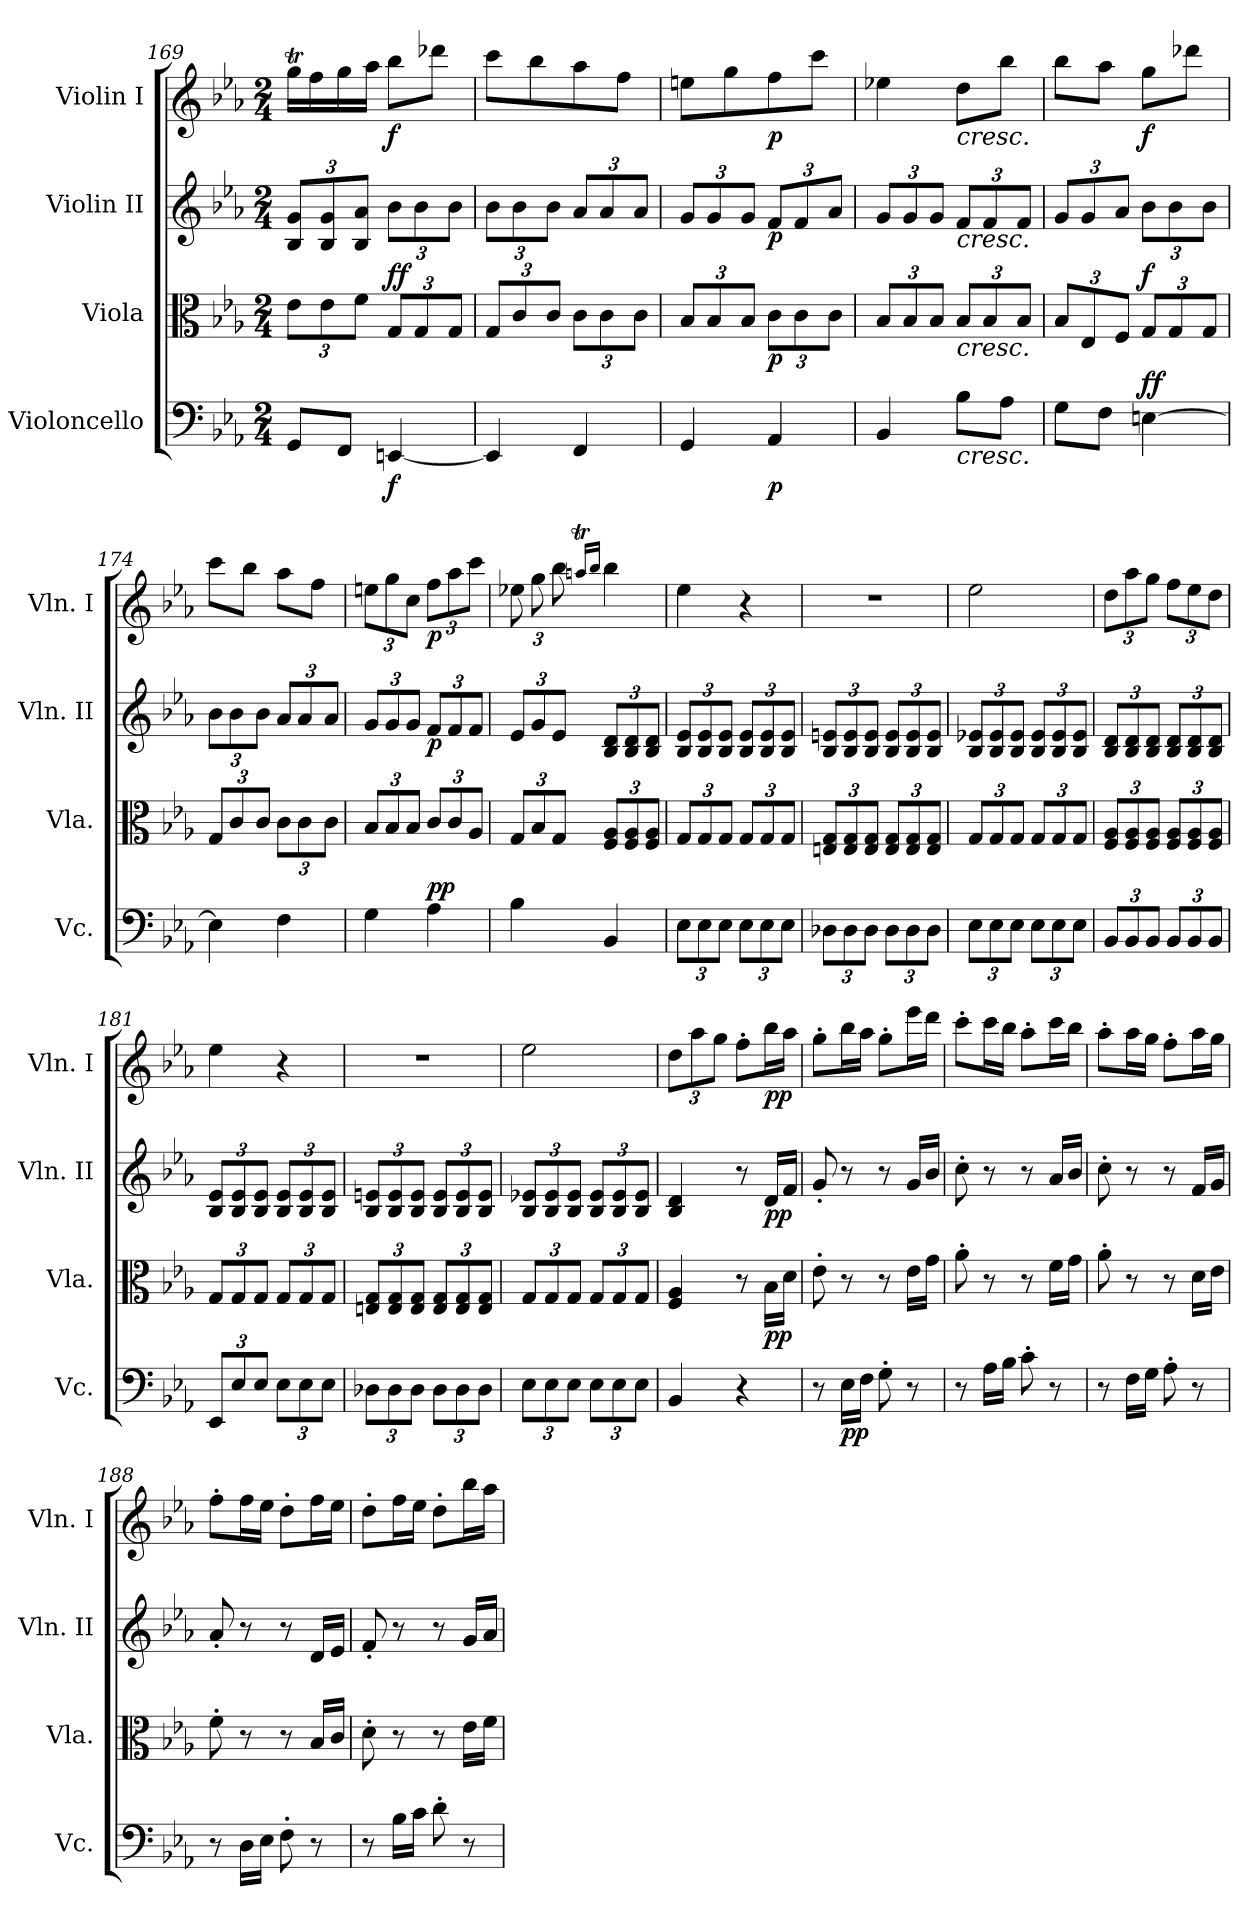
**kern	**dynam	**kern	**dynam	**kern	**dynam	**kern	**dynam
*part4	*part4	*part3	*part3	*part2	*part2	*part1	*part1
*staff4	*staff4	*staff3	*staff3	*staff2	*staff2	*staff1	*staff1
*I"Violoncello	*	*I"Viola	*	*I"Violin II	*	*I"Violin I	*
*I'Vc.	*	*I'Vla.	*	*I'Vln. II	*	*I'Vln. I	*
*clefF4	*	*clefC3	*	*clefG2	*	*clefG2	*
*k[b-e-a-]	*	*k[b-e-a-]	*	*k[b-e-a-]	*	*k[b-e-a-]	*
*M2/4	*	*M2/4	*	*M2/4	*	*M2/4	*
*	*	*Xbrackettup	*	*Xbrackettup	*	*	*
=169	=169	=169	=169	=169	=169	=169	=169
8GG/L	.	12e-\L	.	12B-/ 12g/L	.	16ggt\LL	.
.	.	.	.	.	.	16ff\	.
.	.	12e-\	.	12B-/ 12g/	.	.	.
8FF/J	.	.	.	.	.	16gg\	.
.	.	12f\J	.	12B-/ 12a-/J	.	.	.
.	.	.	.	.	.	16aa-\JJ	.
!	!LO:DY:b	!	!LO:DY:a	!	!	!	!
!	!	!	!LO:DY:n=1:b	!	!	!	!LO:DY:b
[4EEn/	f	12G/L	f f	12b-\L	.	8bb-\L	f
.	.	12G/	.	12b-\	.	.	.
.	.	.	.	.	.	8ddd-X\J	.
.	.	12G/J	.	12b-\J	.	.	.
=170	=170	=170	=170	=170	=170	=170	=170
4EE/]	.	12G/L	.	12b-\L	.	8ccc\L	.
.	.	12c/	.	12b-\	.	.	.
.	.	.	.	.	.	8bb-\	.
.	.	12c/J	.	12b-\J	.	.	.
4FF/	.	12c\L	.	12a-/L	.	8aa-\	.
.	.	12c\	.	12a-/	.	.	.
.	.	.	.	.	.	8ff\J	.
.	.	12c\J	.	12a-/J	.	.	.
=171	=171	=171	=171	=171	=171	=171	=171
4GG/	.	12B-/L	.	12g/L	.	8een\L	.
.	.	12B-/	.	12g/	.	.	.
.	.	.	.	.	.	8gg\	.
.	.	12B-/J	.	12g/J	.	.	.
!	!LO:DY:b	!	!LO:DY:b	!	!LO:DY:b	!	!LO:DY:b
4AA-/	p	12c\L	p	12f/L	p	8ff\	p
.	.	12c\	.	12f/	.	.	.
.	.	.	.	.	.	8ccc\J	.
.	.	12c\J	.	12a-/J	.	.	.
=172	=172	=172	=172	=172	=172	=172	=172
4BB-/	.	12B-/L	.	12g/L	.	4ee-X\	.
.	.	12B-/	.	12g/	.	.	.
.	.	12B-/J	.	12g/J	.	.	.
!	!	!	!	!	!	!LO:TX:b:i:t=cresc.	!
!	!	!	!	!LO:TX:b:i:t=cresc.	!	!	!
!	!	!LO:TX:b:i:t=cresc.	!	!	!	!	!
!LO:TX:b:i:t=cresc.	!	!	!	!	!	!	!
8B-\L	.	12B-/L	.	12f/L	.	8dd\L	.
.	.	12B-/	.	12f/	.	.	.
8A-\J	.	.	.	.	.	8bb-\J	.
.	.	12B-/J	.	12f/J	.	.	.
=173	=173	=173	=173	=173	=173	=173	=173
8G\L	.	12B-/L	.	12g/L	.	8bb-\L	.
.	.	12E-/	.	12g/	.	.	.
8F\J	.	.	.	.	.	8aa-\J	.
.	.	12F/J	.	12a-/J	.	.	.
!	!LO:DY:b	!	!	!	!	!	!
!	!LO:DY:n=1:a	!	!LO:DY:a	!	!	!	!LO:DY:b
[4En\	f f	12G/L	f	12b-\L	.	8gg\L	f
.	.	12G/	.	12b-\	.	.	.
.	.	.	.	.	.	8ddd-X\J	.
.	.	12G/J	.	12b-\J	.	.	.
!!LO:LB:g=z
=174	=174	=174	=174	=174	=174	=174	=174
4E\]	.	12G/L	.	12b-\L	.	8ccc\L	.
.	.	12c/	.	12b-\	.	.	.
.	.	.	.	.	.	8bb-\J	.
.	.	12c/J	.	12b-\J	.	.	.
4F\	.	12c\L	.	12a-/L	.	8aa-\L	.
.	.	12c\	.	12a-/	.	.	.
.	.	.	.	.	.	8ff\J	.
.	.	12c\J	.	12a-/J	.	.	.
!!LO:LB:g=z
=175	=175	=175	=175	=175	=175	=175	=175
*	*	*	*	*	*	*Xbrackettup	*
4G\	.	12B-/L	.	12g/L	.	12een\L	.
.	.	12B-/	.	12g/	.	12gg\	.
.	.	12B-/J	.	12g/J	.	12cc\J	.
!	!LO:DY:b	!	!	!	!	!	!
!	!LO:DY:n=1:a	!	!	!	!LO:DY:b	!	!LO:DY:b
4A-\	p p	12c/L	.	12f/L	p	12ff\L	p
.	.	12c/	.	12f/	.	12aa-\	.
.	.	12A-/J	.	12f/J	.	12ccc\J	.
=176	=176	=176	=176	=176	=176	=176	=176
4B-\	.	12G/L	.	12e-/L	.	12ee-X\	.
.	.	12B-/	.	12g/	.	12gg\	.
.	.	12G/J	.	12e-/J	.	12bb-\	.
.	.	.	.	.	.	16qaant/LL	.
.	.	.	.	.	.	16qbb-/JJ	.
4BB-/	.	12F/ 12A-/L	.	12B-/ 12d/L	.	4bb-\	.
.	.	12F/ 12A-/	.	12B-/ 12d/	.	.	.
.	.	12F/ 12A-/J	.	12B-/ 12d/J	.	.	.
=177	=177	=177	=177	=177	=177	=177	=177
*Xbrackettup	*	*	*	*	*	*	*
12E-\L	.	12G/L	.	12B-/ 12e-/L	.	4ee-\	.
12E-\	.	12G/	.	12B-/ 12e-/	.	.	.
12E-\J	.	12G/J	.	12B-/ 12e-/J	.	.	.
12E-\L	.	12G/L	.	12B-/ 12e-/L	.	4r	.
12E-\	.	12G/	.	12B-/ 12e-/	.	.	.
12E-\J	.	12G/J	.	12B-/ 12e-/J	.	.	.
=178	=178	=178	=178	=178	=178	=178	=178
12D-X\L	.	12En/ 12G/L	.	12B-/ 12en/L	.	2r	.
12D-\	.	12E/ 12G/	.	12B-/ 12e/	.	.	.
12D-\J	.	12E/ 12G/J	.	12B-/ 12e/J	.	.	.
12D-\L	.	12E/ 12G/L	.	12B-/ 12e/L	.	.	.
12D-\	.	12E/ 12G/	.	12B-/ 12e/	.	.	.
12D-\J	.	12E/ 12G/J	.	12B-/ 12e/J	.	.	.
=179	=179	=179	=179	=179	=179	=179	=179
12E-\L	.	12G/L	.	12B-/ 12e-X/L	.	2ee-\	.
12E-\	.	12G/	.	12B-/ 12e-/	.	.	.
12E-\J	.	12G/J	.	12B-/ 12e-/J	.	.	.
12E-\L	.	12G/L	.	12B-/ 12e-/L	.	.	.
12E-\	.	12G/	.	12B-/ 12e-/	.	.	.
12E-\J	.	12G/J	.	12B-/ 12e-/J	.	.	.
!!LO:PB:g=z
=180	=180	=180	=180	=180	=180	=180	=180
12BB-/L	.	12F/ 12A-/L	.	12B-/ 12d/L	.	12dd\L	.
12BB-/	.	12F/ 12A-/	.	12B-/ 12d/	.	12aa-\	.
12BB-/J	.	12F/ 12A-/J	.	12B-/ 12d/J	.	12gg\J	.
12BB-/L	.	12F/ 12A-/L	.	12B-/ 12d/L	.	12ff\L	.
12BB-/	.	12F/ 12A-/	.	12B-/ 12d/	.	12ee-\	.
12BB-/J	.	12F/ 12A-/J	.	12B-/ 12d/J	.	12dd\J	.
=181	=181	=181	=181	=181	=181	=181	=181
12EE-/L	.	12G/L	.	12B-/ 12e-/L	.	4ee-\	.
12E-/	.	12G/	.	12B-/ 12e-/	.	.	.
12E-/J	.	12G/J	.	12B-/ 12e-/J	.	.	.
12E-\L	.	12G/L	.	12B-/ 12e-/L	.	4r	.
12E-\	.	12G/	.	12B-/ 12e-/	.	.	.
12E-\J	.	12G/J	.	12B-/ 12e-/J	.	.	.
!!LO:LB:g=z
=182	=182	=182	=182	=182	=182	=182	=182
12D-X\L	.	12En/ 12G/L	.	12B-/ 12en/L	.	2r	.
12D-\	.	12E/ 12G/	.	12B-/ 12e/	.	.	.
12D-\J	.	12E/ 12G/J	.	12B-/ 12e/J	.	.	.
12D-\L	.	12E/ 12G/L	.	12B-/ 12e/L	.	.	.
12D-\	.	12E/ 12G/	.	12B-/ 12e/	.	.	.
12D-\J	.	12E/ 12G/J	.	12B-/ 12e/J	.	.	.
=183	=183	=183	=183	=183	=183	=183	=183
12E-\L	.	12G/L	.	12B-/ 12e-X/L	.	2ee-\	.
12E-\	.	12G/	.	12B-/ 12e-/	.	.	.
12E-\J	.	12G/J	.	12B-/ 12e-/J	.	.	.
12E-\L	.	12G/L	.	12B-/ 12e-/L	.	.	.
12E-\	.	12G/	.	12B-/ 12e-/	.	.	.
12E-\J	.	12G/J	.	12B-/ 12e-/J	.	.	.
=184	=184	=184	=184	=184	=184	=184	=184
4BB-/	.	4F/ 4A-/	.	4B-/ 4d/	.	12dd\L	.
.	.	.	.	.	.	12aa-\	.
.	.	.	.	.	.	12gg\J	.
4r	.	8r	.	8r	.	8ff'\L	.
!	!	!	!LO:DY:b	!	!LO:DY:b	!	!LO:DY:b
.	.	16B-\LL	pp	16d/LL	pp	16bb-\L	pp
.	.	16d\JJ	.	16f/JJ	.	16aa-\JJ	.
=185	=185	=185	=185	=185	=185	=185	=185
8r	.	8e-'\	.	8g'/	.	8gg'\L	.
!	!LO:DY:b	!	!	!	!	!	!
16E-\LL	pp	8r	.	8r	.	16bb-\L	.
16F\JJ	.	.	.	.	.	16aa-\JJ	.
8G'\	.	8r	.	8r	.	8gg'\L	.
8r	.	16e-\LL	.	16g/LL	.	16eee-\L	.
.	.	16g\JJ	.	16b-/JJ	.	16ddd\JJ	.
=186	=186	=186	=186	=186	=186	=186	=186
8r	.	8a-'\	.	8cc'\	.	8ccc'\L	.
16A-\LL	.	8r	.	8r	.	16ccc\L	.
16B-\JJ	.	.	.	.	.	16bb-\JJ	.
8c'\	.	8r	.	8r	.	8aa-'\L	.
8r	.	16f\LL	.	16a-/LL	.	16ccc\L	.
.	.	16g\JJ	.	16b-/JJ	.	16bb-\JJ	.
=187	=187	=187	=187	=187	=187	=187	=187
8r	.	8a-'\	.	8cc'\	.	8aa-'\L	.
16F\LL	.	8r	.	8r	.	16aa-\L	.
16G\JJ	.	.	.	.	.	16gg\JJ	.
8A-'\	.	8r	.	8r	.	8ff'\L	.
8r	.	16d\LL	.	16f/LL	.	16aa-\L	.
.	.	16e-\JJ	.	16g/JJ	.	16gg\JJ	.
!!LO:LB:g=z
=188	=188	=188	=188	=188	=188	=188	=188
8r	.	8f'\	.	8a-'/	.	8ff'\L	.
16D\LL	.	8r	.	8r	.	16ff\L	.
16E-\JJ	.	.	.	.	.	16ee-\JJ	.
8F'\	.	8r	.	8r	.	8dd'\L	.
8r	.	16B-/LL	.	16d/LL	.	16ff\L	.
.	.	16c/JJ	.	16e-/JJ	.	16ee-\JJ	.
!!LO:PB:g=z
=189	=189	=189	=189	=189	=189	=189	=189
8r	.	8d'\	.	8f'/	.	8dd'\L	.
16B-\LL	.	8r	.	8r	.	16ff\L	.
16c\JJ	.	.	.	.	.	16ee-\JJ	.
8d'\	.	8r	.	8r	.	8dd'\L	.
8r	.	16e-\LL	.	16g/LL	.	16bb-\L	.
.	.	16f\JJ	.	16a-/JJ	.	16aa-\JJ	.
=	=	=	=	=	=	=	=
*-	*-	*-	*-	*-	*-	*-	*-
